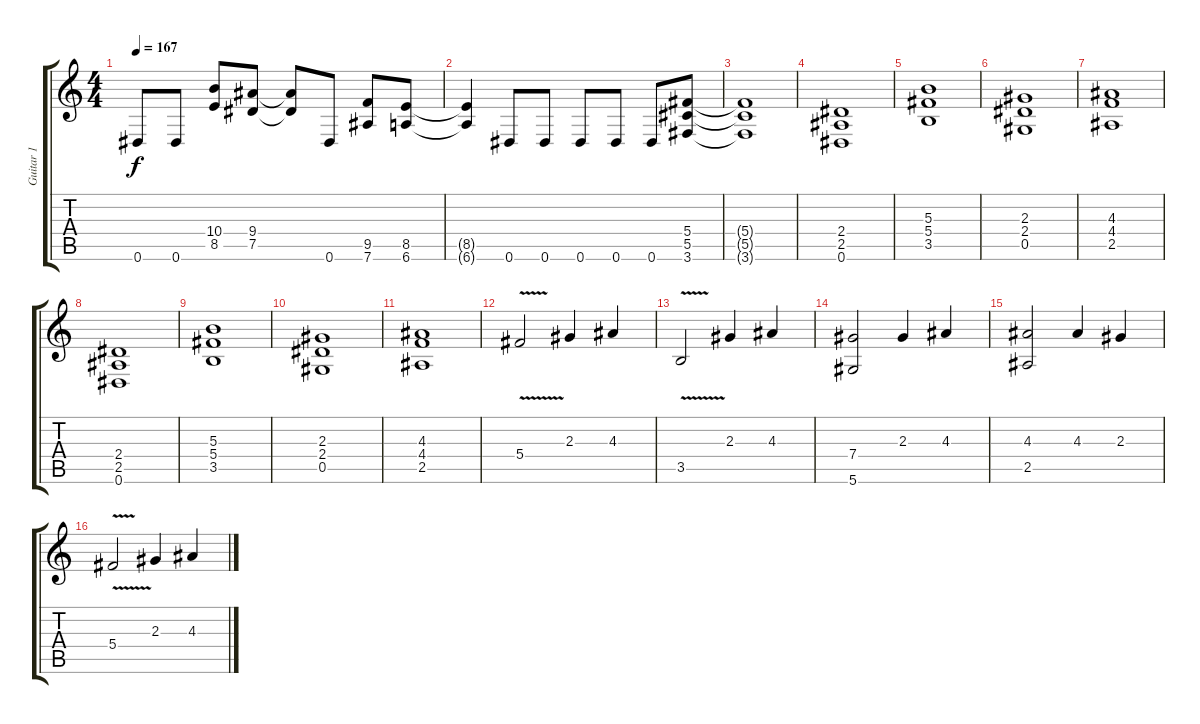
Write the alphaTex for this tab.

\track ("Guitar 1" "Guitar 1") {instrument distortionguitar}
\staff {score tabs}
\tuning (Eb4 Bb3 Gb3 Db3 Ab2 Eb2) {hide}
\ts (4 4)
\tempo 167
\clef g2
\ks c
0.6.8{dy f} 0.6.8 (10.4 8.5).8 (9.4 7.5).8 (9.4{t} 7.5{t}).8 0.6.8 (9.5 7.6).8 (8.5 6.6).8 |
(8.5{t} 6.6{t}).4 0.6.8 0.6.8 0.6.8 0.6.8 0.6.8 (5.4 5.5 3.6).8 |
(5.4{t} 5.5{t} 3.6{t}).1 |
(2.4 2.5 0.6).1 |
(5.3 5.4 3.5).1 |
(2.3 2.4 0.5).1 |
(4.3 4.4 2.5).1 |
(2.4 2.5 0.6).1 |
(5.3 5.4 3.5).1 |
(2.3 2.4 0.5).1 |
(4.3 4.4 2.5).1 |
5.4{v}.2 2.3.4 4.3.4 |
3.5{v}.2 2.3.4 4.3.4 |
(7.4 5.6).2 2.3.4 4.3.4 |
(4.3 2.5).2 4.3.4 2.3.4 |
5.4{v}.2 2.3.4 4.3.4
